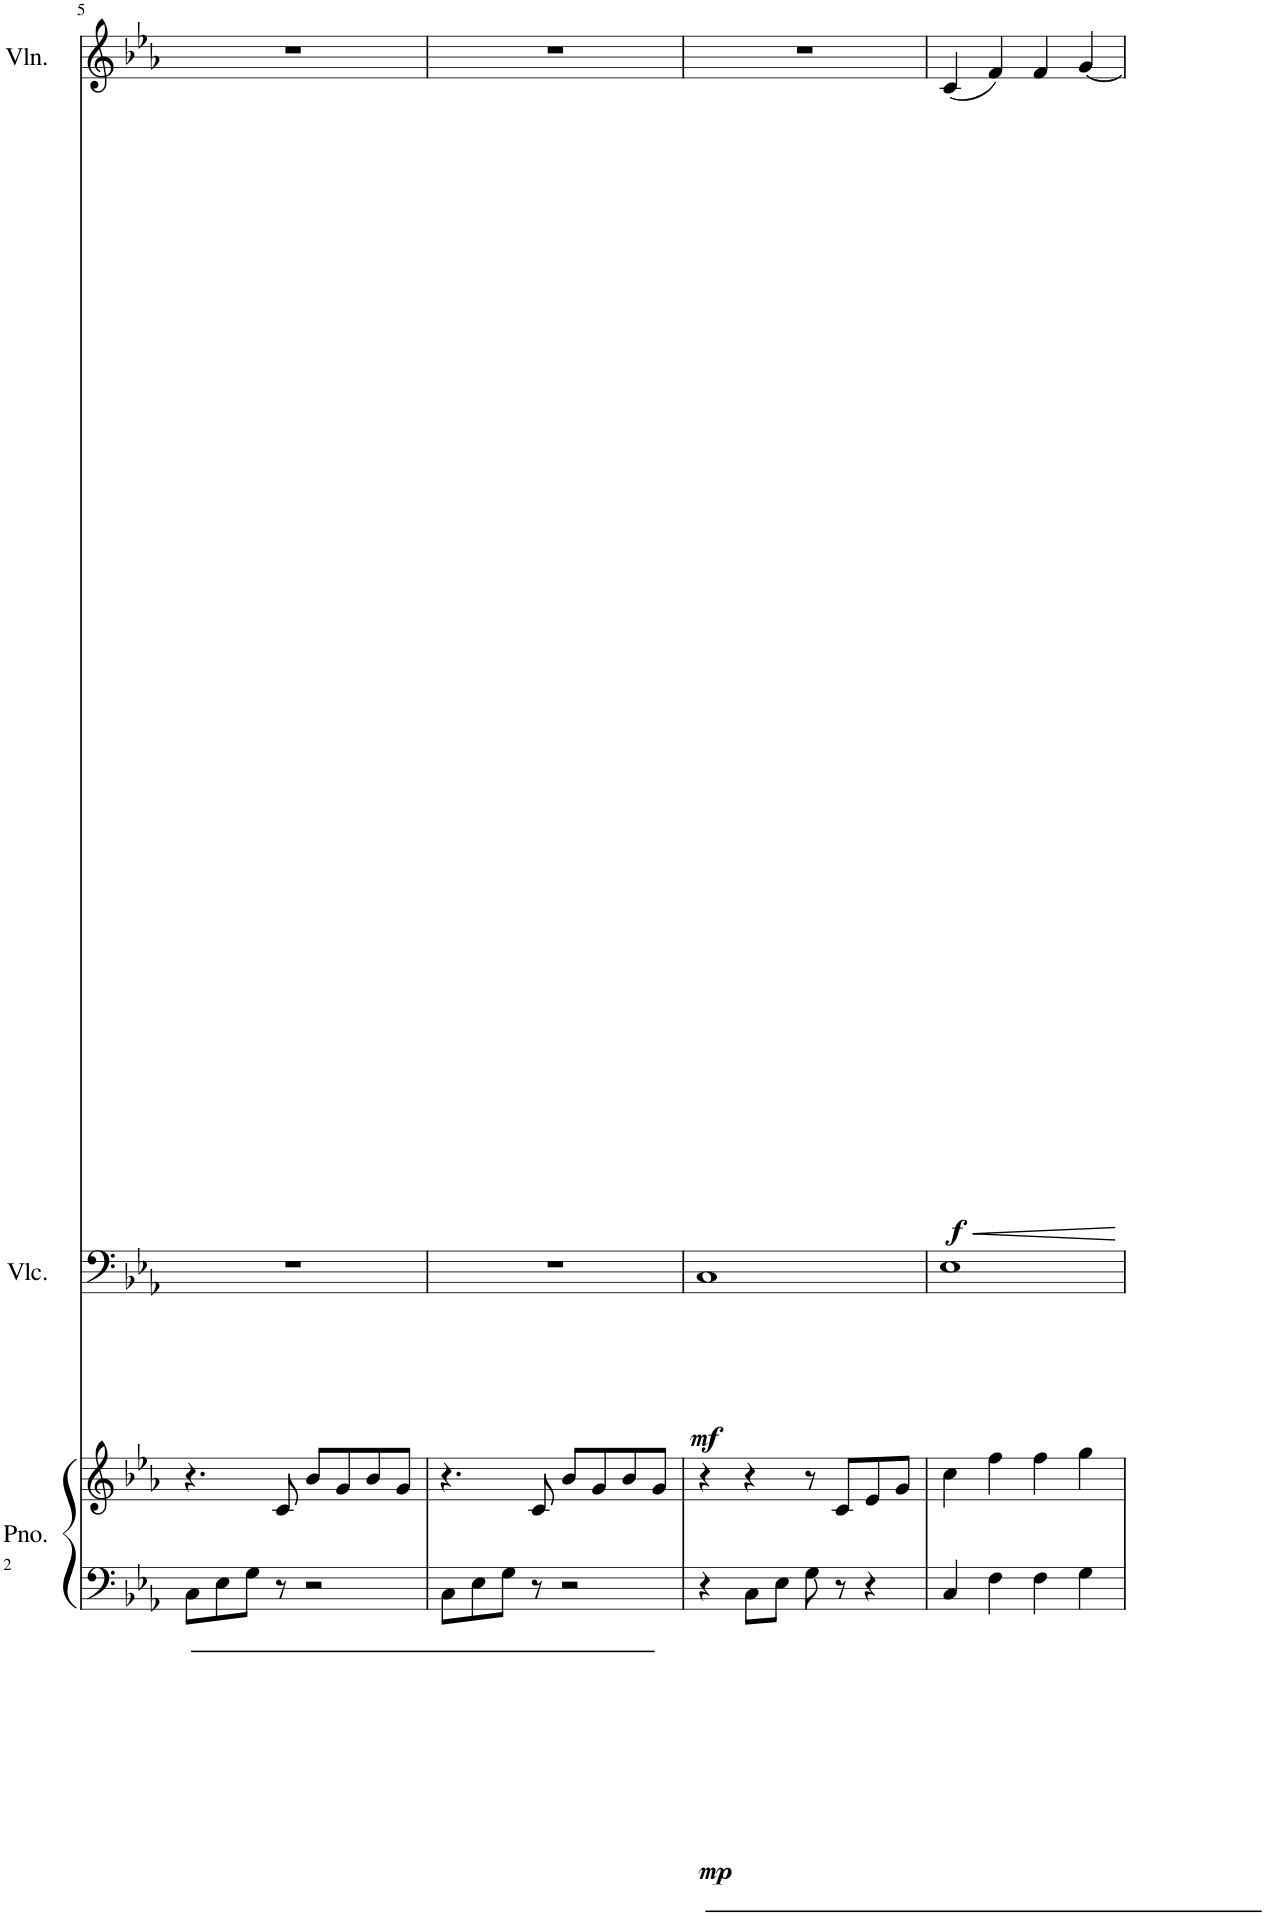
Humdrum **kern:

**kern	**kern	**dynam	**kern	**dynam	**kern	**dynam
*part3	*part3	*part3	*part2	*part2	*part1	*part1
*staff4	*staff3	*staff3/4	*staff2	*staff2	*staff1	*staff1
*I"Piano	*	*	*I"Violoncello	*	*I"Violin	*
*I'Pno.	*	*	*I'Vlc.	*	*I'Vln.	*
!!LO:PB:g=z
*clefF4	*clefG2	*	*clefF4	*	*clefG2	*
*k[b-e-a-]	*k[b-e-a-]	*	*k[b-e-a-]	*	*k[b-e-a-]	*
*M4/4	*M4/4	*	*M4/4	*	*M4/4	*
=5	=5	=5	=5	=5	=5	=5
8C\L	4.r	.	1r	.	1r	.
8E-\	.	.	.	.	.	.
8G\J	.	.	.	.	.	.
8r	8c/	.	.	.	.	.
2r	8b-/L	.	.	.	.	.
.	8g/	.	.	.	.	.
.	8b-/	.	.	.	.	.
.	8g/J	.	.	.	.	.
=6	=6	=6	=6	=6	=6	=6
8C\L	4.r	.	1r	.	1r	.
8E-\	.	.	.	.	.	.
8G\J	.	.	.	.	.	.
8r	8c/	.	.	.	.	.
2r	8b-/L	.	.	.	.	.
.	8g/	.	.	.	.	.
.	8b-/	.	.	.	.	.
.	8g/J	.	.	.	.	.
=7	=7	=7	=7	=7	=7	=7
!	!	!LO:DY:b=2	!	!LO:DY:b	!	!
4r	4r	mp	1C	mf	1r	.
8C\L	4r	.	.	.	.	.
8E-\J	.	.	.	.	.	.
8G\	8r	.	.	.	.	.
8r	8c/L	.	.	.	.	.
4r	8e-/	.	.	.	.	.
.	8g/J	.	.	.	.	.
=8	=8	=8	=8	=8	=8	=8
!	!	!	!	!	!	!LO:HP:b
!	!	!	!	!	!	!LO:DY:n=1:b
4C/	4cc\	.	1E-	.	(4c/	< f
4F\	4ff\	.	.	.	4f/)	.
4F\	4ff\	.	.	.	4f/	.
4G\	4gg\	.	.	.	[4g/	.
.	.	.	.	.	.	[
=	=	=	=	=	=	=
*-	*-	*-	*-	*-	*-	*-
